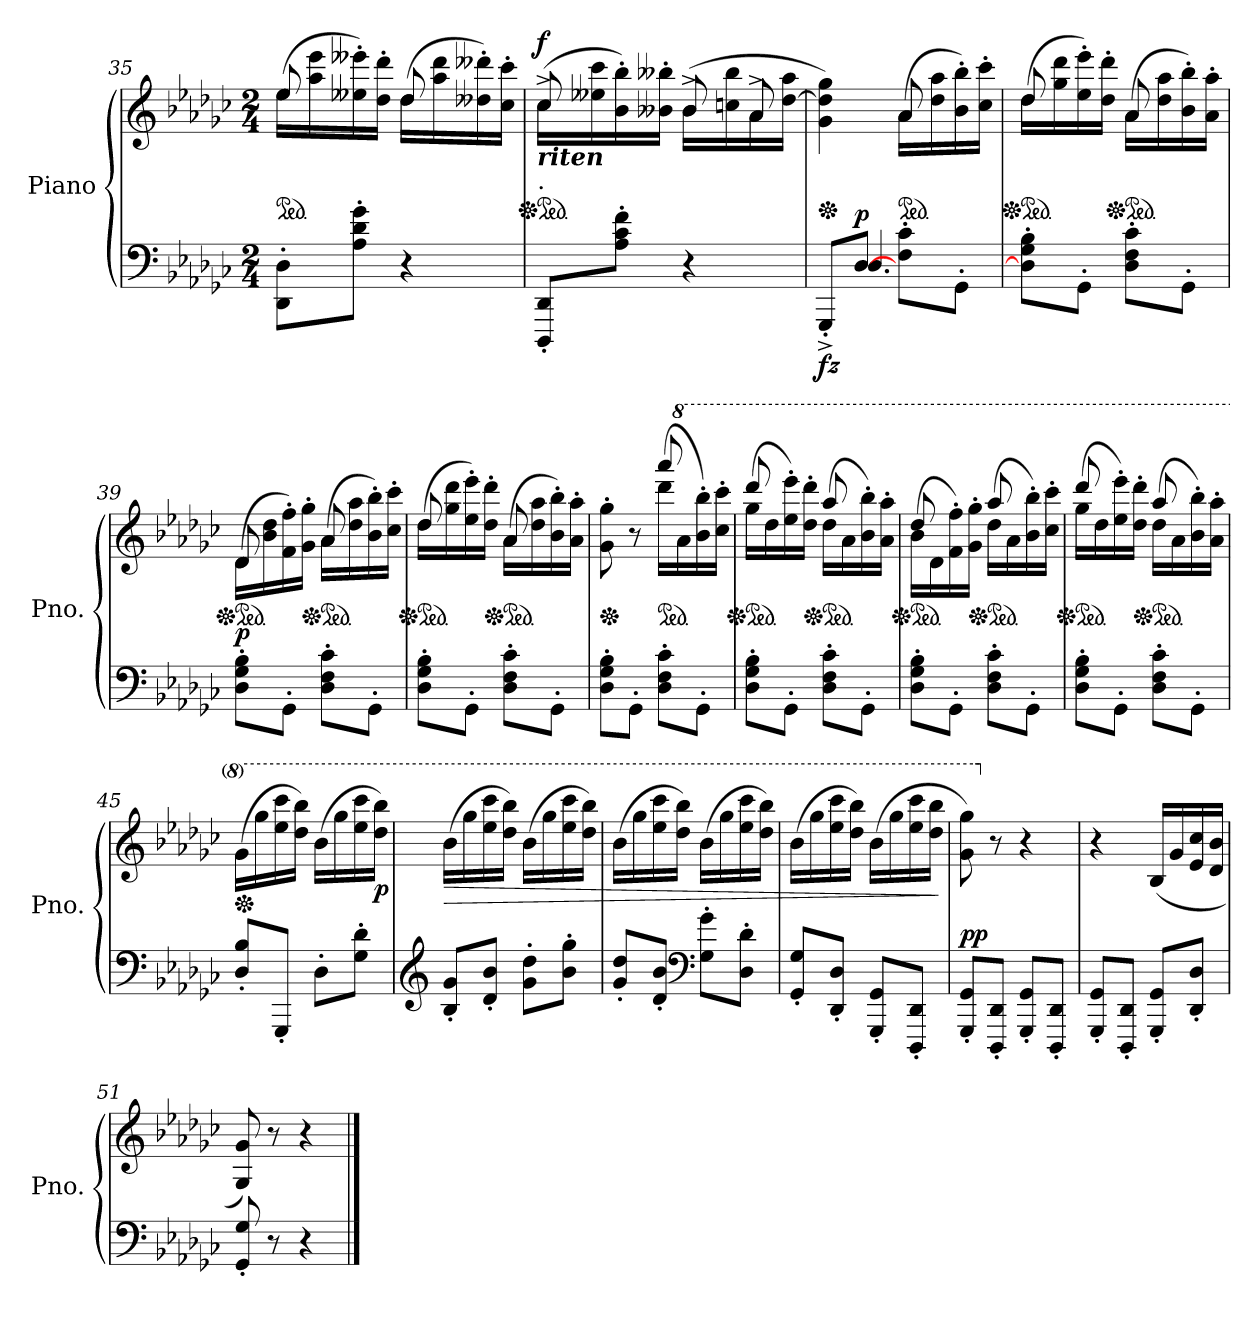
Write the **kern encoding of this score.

**kern	**kern	**dynam
*part1	*part1	*part1
*staff2	*staff1	*staff1/2
*I"Piano	*	*
*I'Pno.	*	*
!!LO:LB:g=z
*clefF4	*clefG2	*
*k[b-e-a-d-g-c-]	*k[b-e-a-d-g-c-]	*
*M2/4	*M2/4	*
*MM112	*MM112	*
*	*ped	*
=35	=35	=35
*	*^	*
8DD-\' 8D-\'L	(>16ee-\LL	8ee-/	.
.	16aa-\ 16eee-\	.	.
8A-\' 8d-\' 8g-\'J	16ee--X\' 16eee--X\')	8ryy	.
.	16dd-\' 16ddd-\'JJ	.	.
*	*MM96	*	*
4r	(>16dd-\LL	8dd-/	.
.	16aa-\ 16ddd-\	.	.
.	16dd--X\' 16ddd--X\')	8ryy	.
.	16cc-\' 16ccc-\'JJ	.	.
=36	=36	=36	=36
*	*Xped	*	*
*	*ped	*	*
!	!LO:TX:b:Bi:t=riten	!	!
!	!LO:TX:b:t=.	!	!
!	!	!	!LO:DY:a
8DDD-/' 8DD-/'L	(>16cc-^\LL	8cc-/	f
.	16ee--X\ 16ccc-\	.	.
8A-\' 8c-\' 8f\'J	16b-\' 16bb-\')	8ryy	.
.	16b--X\' 16bb--X\'JJ	.	.
*	*MM74	*	*
4r	(>16b--^\LL	8b--/	.
.	16ccn\ 16bb--\	.	.
*	*MM65	*	*
.	16a-^\	8a-/	.
.	[16dd-\ 16aa-\JJ	.	.
=37	=37	=37	=37
*^	*	*	*
*	*	*Xped	*	*
!	!	!	!	!LO:DY:b=2
8GGG-^'/L	8ryy	4g-\ 4dd-\] 4gg-\)	4ryy	fz
!	!	!	!	!LO:DY:a=2
[8D-\J	4.D-/	.	.	p
*	*	*ped	*	*
8F\' 8c-\'L	.	(>16a-\LL	8a-/	.
.	.	16dd-\ 16aa-\	.	.
8GG-'\J	.	16b-\' 16bb-\')	8ryy	.
.	.	16cc-\' 16ccc-\'JJ	.	.
*v	*v	*	*	*
=38	=38	=38	=38
*	*Xped	*	*
*	*ped	*	*
8D-\]' 8G-\' 8B-\'L	(>16dd-\LL	8dd-/	.
.	16gg-\ 16ddd-\	.	.
8GG-'\J	16ee-\' 16eee-\')	8ryy	.
.	16dd-\' 16ddd-\'JJ	.	.
*	*Xped	*	*
*	*ped	*	*
8D-\' 8F\' 8c-\'L	(>16a-\LL	8a-/	.
.	16dd-\ 16aa-\	.	.
8GG-'\J	16b-\' 16bb-\')	8ryy	.
.	16a-\' 16aa-\'JJ	.	.
=39	=39	=39	=39
*	*Xped	*	*
*	*ped	*	*
!	!	!	!LO:DY:a=2
8D-\' 8G-\' 8B-\'L	(>16d-\LL	8d-/	p
.	16b-\ 16dd-\	.	.
8GG-'\J	16f\' 16ff\')	8ryy	.
.	16g-\' 16gg-\'JJ	.	.
*	*Xped	*	*
*	*ped	*	*
8D-\' 8F\' 8c-\'L	(>16a-\LL	8a-/	.
.	16dd-\ 16aa-\	.	.
8GG-'\J	16b-\' 16bb-\')	8ryy	.
.	16cc-\' 16ccc-\'JJ	.	.
!!LO:LB:g=z	!!
=40	=40	=40	=40
*	*Xped	*	*
*	*ped	*	*
8D-\' 8G-\' 8B-\'L	(>16dd-\LL	8dd-/	.
.	16gg-\ 16ddd-\	.	.
8GG-'\J	16ee-\' 16eee-\')	8ryy	.
.	16dd-\' 16ddd-\'JJ	.	.
*	*Xped	*	*
*	*ped	*	*
8D-\' 8F\' 8c-\'L	(>16a-\LL	8a-/	.
.	16dd-\ 16aa-\	.	.
8GG-'\J	16b-\' 16bb-\')	8ryy	.
.	16a-\' 16aa-\'JJ	.	.
=41	=41	=41	=41
*	*Xped	*	*
8D-\' 8G-\' 8B-\'L	8g-\' 8gg-\'	4ryy	.
8GG-'\J	8r	.	.
*	*ped	*	*
8D-\' 8F\' 8c-\'L	(>16ddd-\LL	8aaa-/	.
*	*8va	*	*
.	16aa-\	.	.
!	!	!	!LO:DY:a=2
8GG-'\J	16bb-\' 16bbb-\')	8ryy	other-dynamics
.	16ccc-\' 16cccc-\'JJ	.	.
=42	=42	=42	=42
*	*Xped	*	*
*	*ped	*	*
8D-\' 8G-\' 8B-\'L	(>16ggg-\LL	8dddd-/	.
.	16ddd-\	.	.
8GG-'\J	16eee-\' 16eeee-\')	8ryy	.
.	16ddd-\' 16dddd-\'JJ	.	.
*	*Xped	*	*
*	*ped	*	*
8D-\' 8F\' 8c-\'L	(>16ddd-\LL	8aaa-/	.
.	16aa-\	.	.
8GG-'\J	16bb-\' 16bbb-\')	8ryy	.
.	16aa-\' 16aaa-\'JJ	.	.
=43	=43	=43	=43
*	*Xped	*	*
*	*ped	*	*
8D-\' 8G-\' 8B-\'L	(>16bb-\LL	8ddd-/	.
.	16dd-\	.	.
8GG-'\J	16ff\' 16fff\')	8ryy	.
.	16gg-\' 16ggg-\'JJ	.	.
*	*Xped	*	*
*	*ped	*	*
8D-\' 8F\' 8c-\'L	(>16ddd-\LL	8aaa-/	.
.	16aa-\	.	.
8GG-'\J	16bb-\' 16bbb-\')	8ryy	.
.	16ccc-\' 16cccc-\'JJ	.	.
=44	=44	=44	=44
*	*Xped	*	*
*	*ped	*	*
8D-\' 8G-\' 8B-\'L	(>16ggg-\LL	8dddd-/	.
.	16ddd-\	.	.
8GG-'\J	16eee-\' 16eeee-\')	8ryy	.
.	16ddd-\' 16dddd-\'JJ	.	.
*	*Xped	*	*
*	*ped	*	*
8D-\' 8F\' 8c-\'L	(>16ddd-\LL	8aaa-/	.
.	16aa-\	.	.
8GG-'\J	16bb-\' 16bbb-\')	8ryy	.
.	16aa-\' 16aaa-\'JJ	.	.
*	*v	*v	*
=45	=45	=45
*	*Xped	*
8D-/' 8B-/'L	(16gg-\LL	.
.	16ggg-\	.
8GGG-'/J	16eee-\ 16cccc-\	.
.	16ddd-\ 16bbb-\JJ)	.
8D-'\L	(16bb-\LL	.
.	16ggg-\	.
8G-\' 8d-\'J	16eee-\ 16cccc-\	.
!	!	!LO:DY:b
.	16ddd-\ 16bbb-\JJ)	p
!!LO:LB:g=z
=46	=46	=46
*clefG2	*	*
!	!	!LO:HP:b
8B-/' 8g-/'L	(16bb-\LL	>
.	16ggg-\	.
8d-/' 8b-/'J	16eee-\ 16cccc-\	.
.	16ddd-\ 16bbb-\JJ)	.
8g-\' 8dd-\'L	(16bb-\LL	.
.	16ggg-\	.
8b-\' 8gg-\'J	16eee-\ 16cccc-\	.
.	16ddd-\ 16bbb-\JJ)	.
=47	=47	=47
8g-/' 8dd-/'L	(16bb-\LL	.
.	16ggg-\	.
8d-/' 8b-/'J	16eee-\ 16cccc-\	.
.	16ddd-\ 16bbb-\JJ)	.
*clefF4	*	*
8G-\' 8g-\'L	(16bb-\LL	.
.	16ggg-\	.
8D-\' 8d-\'J	16eee-\ 16cccc-\	.
.	16ddd-\ 16bbb-\JJ)	.
=48	=48	=48
*	*MM100	*
8GG-/' 8G-/'L	(16bb-\LL	.
.	16ggg-\	.
8DD-/' 8D-/'J	16eee-\ 16cccc-\	.
.	16ddd-\ 16bbb-\JJ)	.
8GGG-/' 8GG-/'L	(16bb-\LL	.
.	16ggg-\	.
8DDD-/' 8DD-/'J	16eee-\ 16cccc-\	.
.	16ddd-\ 16bbb-\JJ	.
.	.	]
=49	=49	=49
!	!	!LO:DY:a=2
8GGG-/' 8GG-/'L	8gg-\ 8ggg-\)	pp
*	*X8va	*
8DDD-/' 8DD-/'J	8r	.
8GGG-/' 8GG-/'L	4r	.
8DDD-/' 8DD-/'J	.	.
=50	=50	=50
8GGG-/' 8GG-/'L	4r	.
8DDD-/' 8DD-/'J	.	.
*	*MM112	*
8GGG-/' 8GG-/'L	(>16B-/LL	.
.	16g-/	.
8DD-/' 8D-/'J	16e-/ 16cc-/	.
.	16d-/ 16b-/JJ	.
=51	=51	=51
8GG-/' 8G-/'	8G-/ 8g-/)	.
8r	8r	.
4r	4r	.
==	==	==
*-	*-	*-
